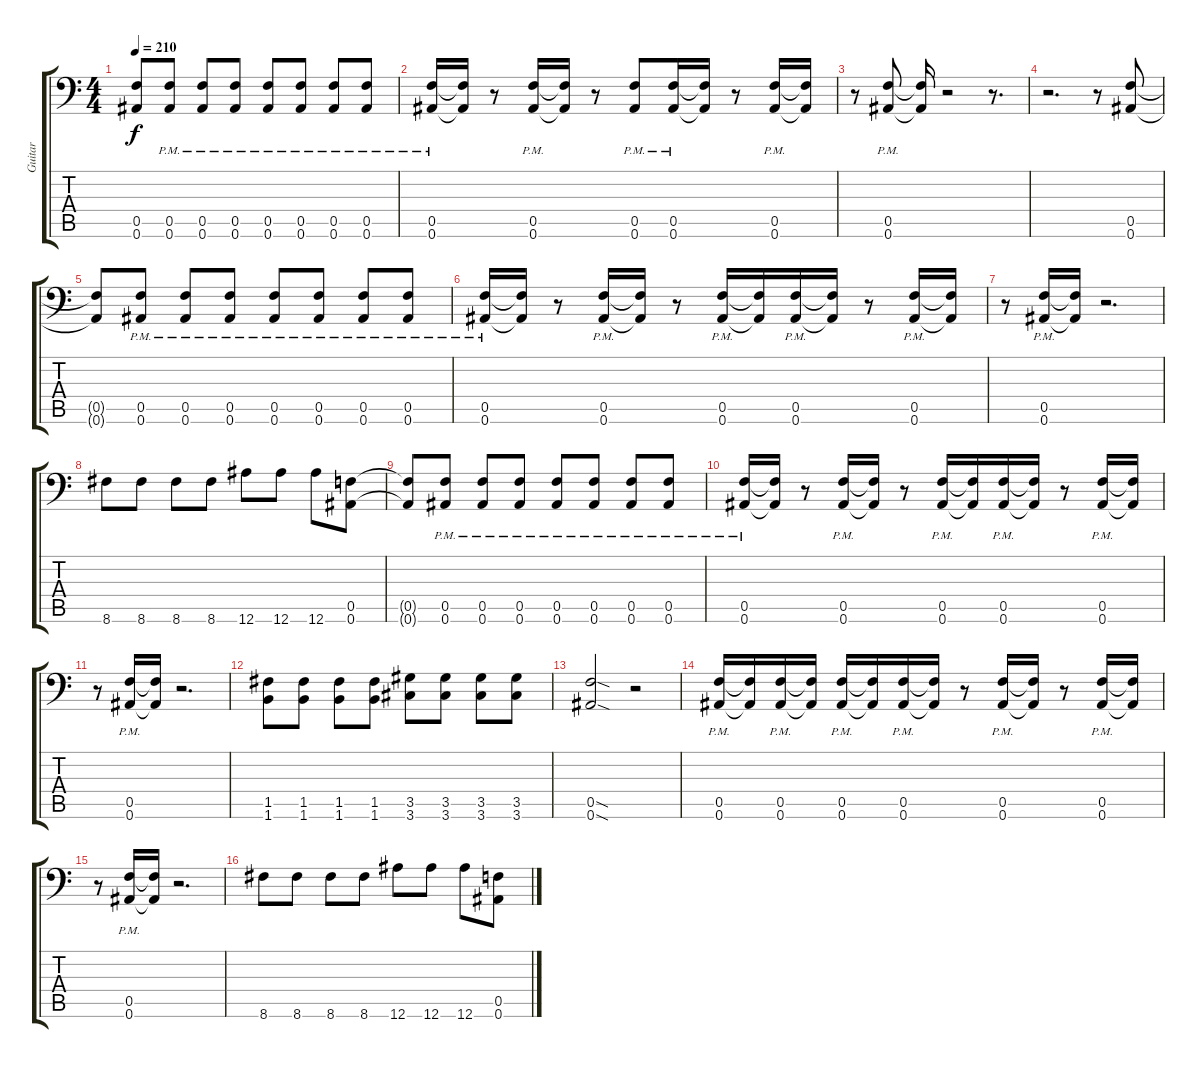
\track ("Guitar" "Guitar") {instrument distortionguitar}
\staff {score tabs}
\tuning (C4 G3 Eb3 Bb2 F2 Bb1) {hide}
\ts (4 4)
\tempo 210
\clef f4
\ks c
(0.5{t} 0.6{t}).8{dy f} (0.5{pm} 0.6{pm}).8 (0.5{pm} 0.6{pm}).8 (0.5{pm} 0.6{pm}).8 (0.5{pm} 0.6{pm}).8 (0.5{pm} 0.6{pm}).8 (0.5{pm} 0.6{pm}).8 (0.5{pm} 0.6{pm}).8 |
(0.5{pm} 0.6{pm}).16 (0.5{t} 0.6{t}).16 r.8 (0.5{pm} 0.6{pm}).16 (0.5{t} 0.6{t}).16 r.8 (0.5{pm} 0.6{pm}).8 (0.5{pm} 0.6{pm}).16 (0.5{t} 0.6{t}).16 r.8 (0.5{pm} 0.6{pm}).16 (0.5{t} 0.6{t}).16 |
r.8 (0.5{pm} 0.6{pm}).8 (0.5{t} 0.6{t}).16 r.2 r.8{d} |
r.2{d} r.8 (0.5 0.6).8 |
(0.5{t} 0.6{t}).8 (0.5{pm} 0.6{pm}).8 (0.5{pm} 0.6{pm}).8 (0.5{pm} 0.6{pm}).8 (0.5{pm} 0.6{pm}).8 (0.5{pm} 0.6{pm}).8 (0.5{pm} 0.6{pm}).8 (0.5{pm} 0.6{pm}).8 |
(0.5{pm} 0.6{pm}).16 (0.5{t} 0.6{t}).16 r.8 (0.5{pm} 0.6{pm}).16 (0.5{t} 0.6{t}).16 r.8 (0.5{pm} 0.6{pm}).16 (0.5{t} 0.6{t}).16 (0.5{pm} 0.6{pm}).16 (0.5{t} 0.6{t}).16 r.8 (0.5{pm} 0.6{pm}).16 (0.5{t} 0.6{t}).16 |
r.8 (0.5{pm} 0.6{pm}).16 (0.5{t} 0.6{t}).16 r.2{d} |
8.6.8 8.6.8 8.6.8 8.6.8 12.6.8 12.6.8 12.6.8 (0.5 0.6).8 |
(0.5{t} 0.6{t}).8 (0.5{pm} 0.6{pm}).8 (0.5{pm} 0.6{pm}).8 (0.5{pm} 0.6{pm}).8 (0.5{pm} 0.6{pm}).8 (0.5{pm} 0.6{pm}).8 (0.5{pm} 0.6{pm}).8 (0.5{pm} 0.6{pm}).8 |
(0.5{pm} 0.6{pm}).16 (0.5{t} 0.6{t}).16 r.8 (0.5{pm} 0.6{pm}).16 (0.5{t} 0.6{t}).16 r.8 (0.5{pm} 0.6{pm}).16 (0.5{t} 0.6{t}).16 (0.5{pm} 0.6{pm}).16 (0.5{t} 0.6{t}).16 r.8 (0.5{pm} 0.6{pm}).16 (0.5{t} 0.6{t}).16 |
r.8 (0.5{pm} 0.6{pm}).16 (0.5{t} 0.6{t}).16 r.2{d} |
(1.5 1.6).8 (1.5 1.6).8 (1.5 1.6).8 (1.5 1.6).8 (3.5 3.6).8 (3.5 3.6).8 (3.5 3.6).8 (3.5 3.6).8 |
(0.5{sod} 0.6{sod}).2 r.2 |
(0.5{pm} 0.6{pm}).16 (0.5{t} 0.6{t}).16 (0.5{pm} 0.6{pm}).16 (0.5{t} 0.6{t}).16 (0.5{pm} 0.6{pm}).16 (0.5{t} 0.6{t}).16 (0.5{pm} 0.6{pm}).16 (0.5{t} 0.6{t}).16 r.8 (0.5{pm} 0.6{pm}).16 (0.5{t} 0.6{t}).16 r.8 (0.5{pm} 0.6{pm}).16 (0.5{t} 0.6{t}).16 |
r.8 (0.5{pm} 0.6{pm}).16 (0.5{t} 0.6{t}).16 r.2{d} |
8.6.8 8.6.8 8.6.8 8.6.8 12.6.8 12.6.8 12.6.8 (0.5 0.6).8
